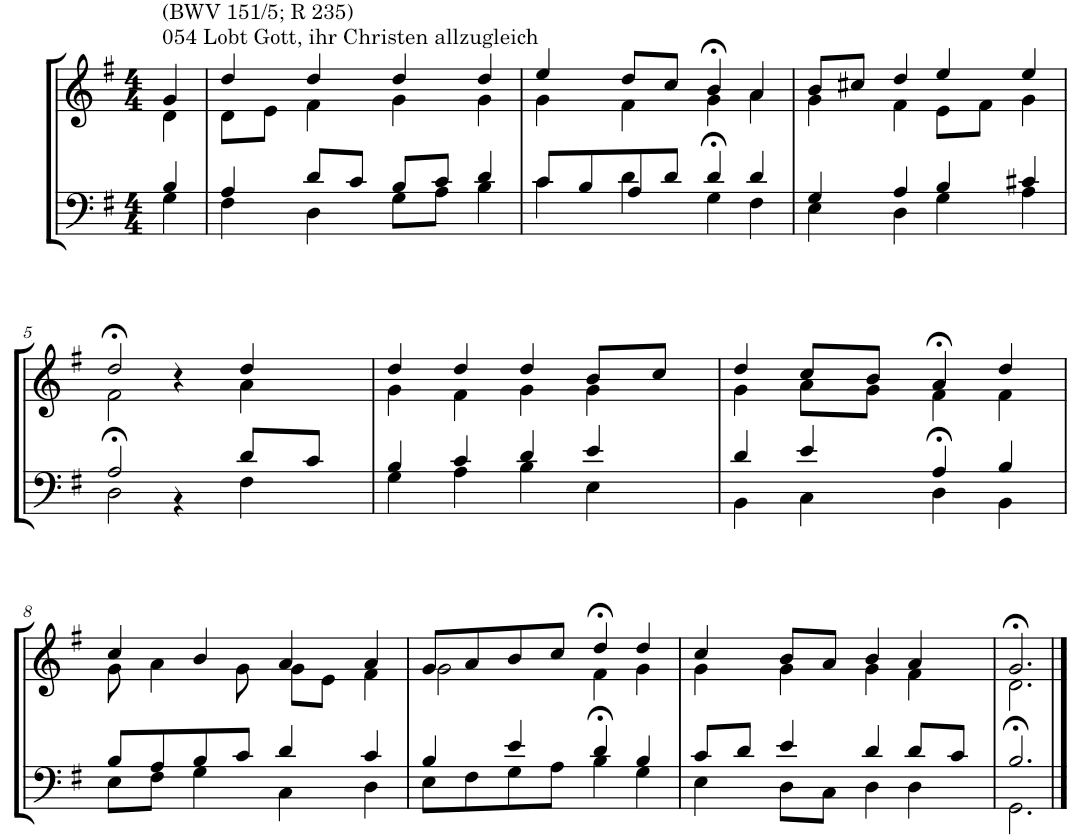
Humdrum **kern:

**kern	**kern
*part2	*part1
*staff2	*staff1
*I"Tenor/Baß	*I"Sopran/Alt
*clefF4	*clefG2
*k[f#]	*k[f#]
*M4/4	*M4/4
=1	=1
*^	*^
!	!	!LO:TX:a:t=054 Lobt Gott, ihr Christen allzugleich	!
!	!	!LO:TX:a:t=(BWV 151/5; R 235)	!
4B/	4G\	4g/	4d\
=2	=2	=2	=2
4A/	4F#\	4dd/	8d\L
.	.	.	8e\J
8d/L	4D\	4dd/	4f#\
8c/J	.	.	.
8B/L	8G\L	4dd/	4g\
8c/J	8A\J	.	.
4d/	4B\	4dd/	4g\
=3	=3	=3	=3
8c/L	4c\	4ee/	4g\
8B/	.	.	.
8A/	4d\	8dd/L	4f#\
8d/J	.	8cc/J	.
4d/	4G>\	4b>/	4g\
4d/	4F#\	4a/	4a\
=4	=4	=4	=4
4G/	4E\	8b/L	4g\
.	.	8cc#X/J	.
4A/	4D\	4dd/	4f#\
4B/	4G\	4ee/	8e\L
.	.	.	8f#\J
4c#X/	4A\	4ee/	4g\
!!LO:LB:g=z	!!
=5	=5	=5	=5
2A/	2D>\	2dd>/	2f#\
4ryy	4r	4r	4ryy
8d/L	4F#\	4dd/	4a\
8c/J	.	.	.
=6	=6	=6	=6
4B/	4G\	4dd/	4g\
4c/	4A\	4dd/	4f#\
4d/	4B\	4dd/	4g\
4e/	4E\	8b/L	4g\
.	.	8cc/J	.
=7	=7	=7	=7
4d/	4BB\	4dd/	4g\
4e/	4C\	8cc/L	8a\L
.	.	8b/J	8g\J
4A/	4D>\	4a>/	4f#\
4B/	4BB\	4dd/	4f#\
!!LO:LB:g=z	!!
=8	=8	=8	=8
8B/L	8E\L	4cc/	8g\
8A/	8F#\J	.	4a\
8B/	4G\	4b/	.
8c/J	.	.	8g\
4d/	4C\	4a/	8g\L
.	.	.	8e\J
4c/	4D\	4a/	4f#\
=9	=9	=9	=9
4B/	8E\L	8g/L	2g\
.	8F#\	8a/	.
4e/	8G\	8b/	.
.	8A\J	8cc/J	.
4d/	4B>\	4dd>/	4f#\
4B/	4G\	4dd/	4g\
=10	=10	=10	=10
8c/L	4E\	4cc/	4g\
8d/J	.	.	.
4e/	8D\L	8b/L	4g\
.	8C\J	8a/J	.
4d/	4D\	4b/	4g\
8d/L	4D\	4a/	4f#\
8c/J	.	.	.
=11	=11	=11	=11
2.B/	2.GG>\	2.g>/	2.d\
*v	*v	*	*
*	*v	*v
==	==
*-	*-
